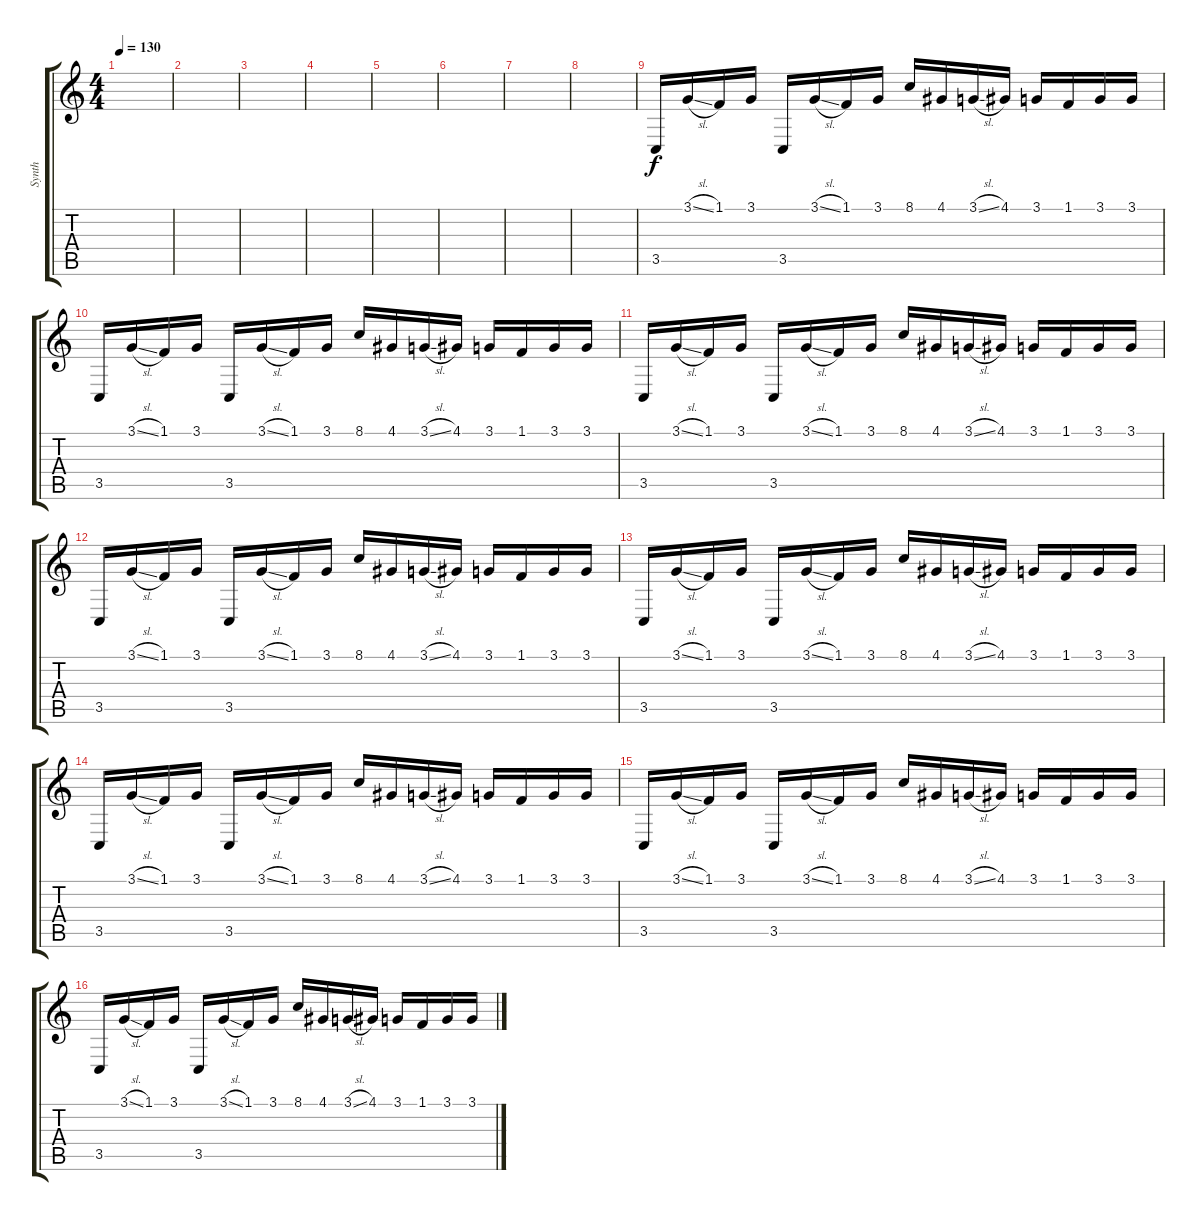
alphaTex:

\track ("Synth" "Synth") {instrument lead3calliope}
\staff {score tabs}
\tuning (E4 B3 G3 D3 A2 E2) {hide}
\ts (4 4)
\tempo 130
\clef g2
\ks c
|
|
|
|
|
|
|
|
3.5.16 3.1{sl}.16 1.1.16 3.1.16 3.5.16 3.1{sl}.16 1.1.16 3.1.16 8.1.16 4.1.16 3.1{sl}.16 4.1.16 3.1.16 1.1.16 3.1.16 3.1.16 |
3.5.16 3.1{sl}.16 1.1.16 3.1.16 3.5.16 3.1{sl}.16 1.1.16 3.1.16 8.1.16 4.1.16 3.1{sl}.16 4.1.16 3.1.16 1.1.16 3.1.16 3.1.16 |
3.5.16 3.1{sl}.16 1.1.16 3.1.16 3.5.16 3.1{sl}.16 1.1.16 3.1.16 8.1.16 4.1.16 3.1{sl}.16 4.1.16 3.1.16 1.1.16 3.1.16 3.1.16 |
3.5.16 3.1{sl}.16 1.1.16 3.1.16 3.5.16 3.1{sl}.16 1.1.16 3.1.16 8.1.16 4.1.16 3.1{sl}.16 4.1.16 3.1.16 1.1.16 3.1.16 3.1.16 |
3.5.16 3.1{sl}.16 1.1.16 3.1.16 3.5.16 3.1{sl}.16 1.1.16 3.1.16 8.1.16 4.1.16 3.1{sl}.16 4.1.16 3.1.16 1.1.16 3.1.16 3.1.16 |
3.5.16 3.1{sl}.16 1.1.16 3.1.16 3.5.16 3.1{sl}.16 1.1.16 3.1.16 8.1.16 4.1.16 3.1{sl}.16 4.1.16 3.1.16 1.1.16 3.1.16 3.1.16 |
3.5.16 3.1{sl}.16 1.1.16 3.1.16 3.5.16 3.1{sl}.16 1.1.16 3.1.16 8.1.16 4.1.16 3.1{sl}.16 4.1.16 3.1.16 1.1.16 3.1.16 3.1.16 |
3.5.16 3.1{sl}.16 1.1.16 3.1.16 3.5.16 3.1{sl}.16 1.1.16 3.1.16 8.1.16 4.1.16 3.1{sl}.16 4.1.16 3.1.16 1.1.16 3.1.16 3.1.16
